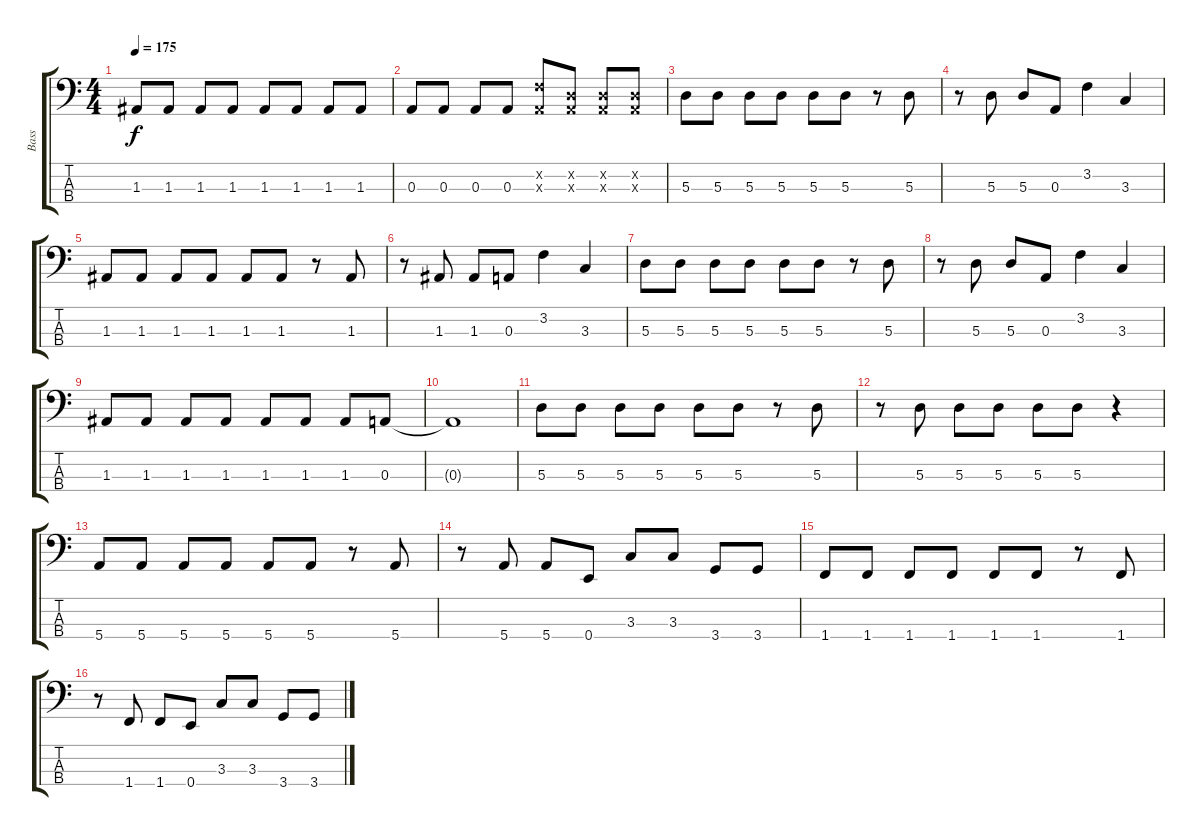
\track ("Bass" "Bass") {instrument electricbassfinger}
\staff {score tabs}
\tuning (G2 D2 A1 E1) {hide}
\ts (4 4)
\tempo 175
\clef f4
\ks c
1.3.8{dy f} 1.3.8 1.3.8 1.3.8 1.3.8 1.3.8 1.3.8 1.3.8 |
0.3.8 0.3.8 0.3.8 0.3.8 (3.2{x} 0.3{x}).8 (0.2{x} 0.3{x}).8 (0.2{x} 0.3{x}).8 (0.2{x} 0.3{x}).8 |
5.3.8 5.3.8 5.3.8 5.3.8 5.3.8 5.3.8 r.8 5.3.8 |
r.8 5.3.8 5.3.8 0.3.8 3.2.4 3.3.4 |
1.3.8 1.3.8 1.3.8 1.3.8 1.3.8 1.3.8 r.8 1.3.8 |
r.8 1.3.8 1.3.8 0.3.8 3.2.4 3.3.4 |
5.3.8 5.3.8 5.3.8 5.3.8 5.3.8 5.3.8 r.8 5.3.8 |
r.8 5.3.8 5.3.8 0.3.8 3.2.4 3.3.4 |
1.3.8 1.3.8 1.3.8 1.3.8 1.3.8 1.3.8 1.3.8 0.3.8 |
0.3{t}.1 |
5.3.8{volume 10} 5.3.8 5.3.8 5.3.8 5.3.8 5.3.8 r.8 5.3.8 |
r.8 5.3.8 5.3.8 5.3.8 5.3.8 5.3.8 r.4 |
5.4.8{volume 13} 5.4.8 5.4.8 5.4.8 5.4.8 5.4.8 r.8 5.4.8 |
r.8 5.4.8 5.4.8 0.4.8 3.3.8 3.3.8 3.4.8 3.4.8 |
1.4.8 1.4.8 1.4.8 1.4.8 1.4.8 1.4.8 r.8 1.4.8 |
r.8 1.4.8 1.4.8 0.4.8 3.3.8 3.3.8 3.4.8 3.4.8
